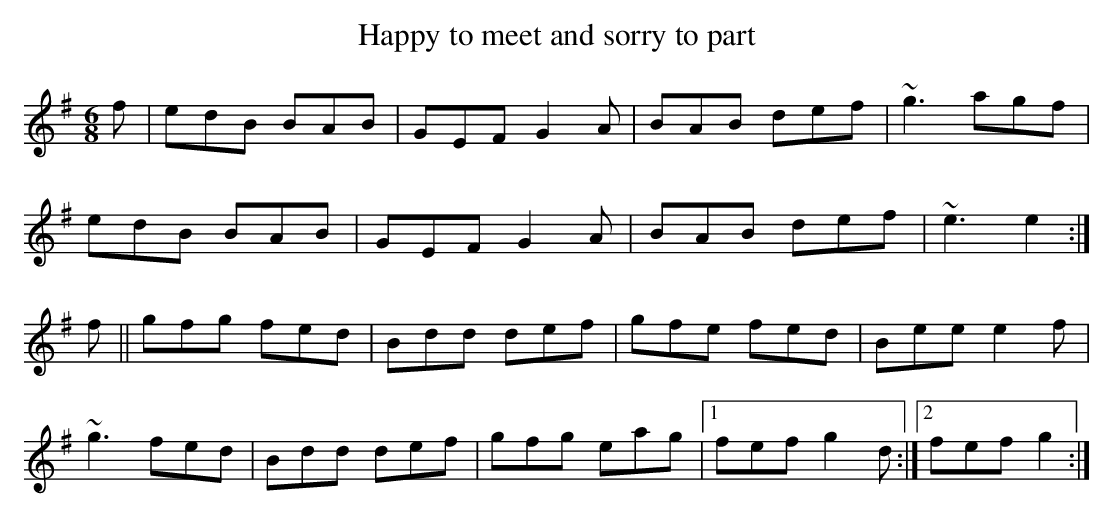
X:1
T:Happy to meet and sorry to part
M:6/8
L:1/8
K:G
f|edB BAB|GEF G2A|BAB def|~g3 agf|
edB BAB|GEF G2A|BAB def|~e3 e2:|
f||gfg fed|Bdd def|gfe fed|Bee e2f|
~g3 fed|Bdd def|gfg eag|[1 fef g2d:|[2 fef g2:|
